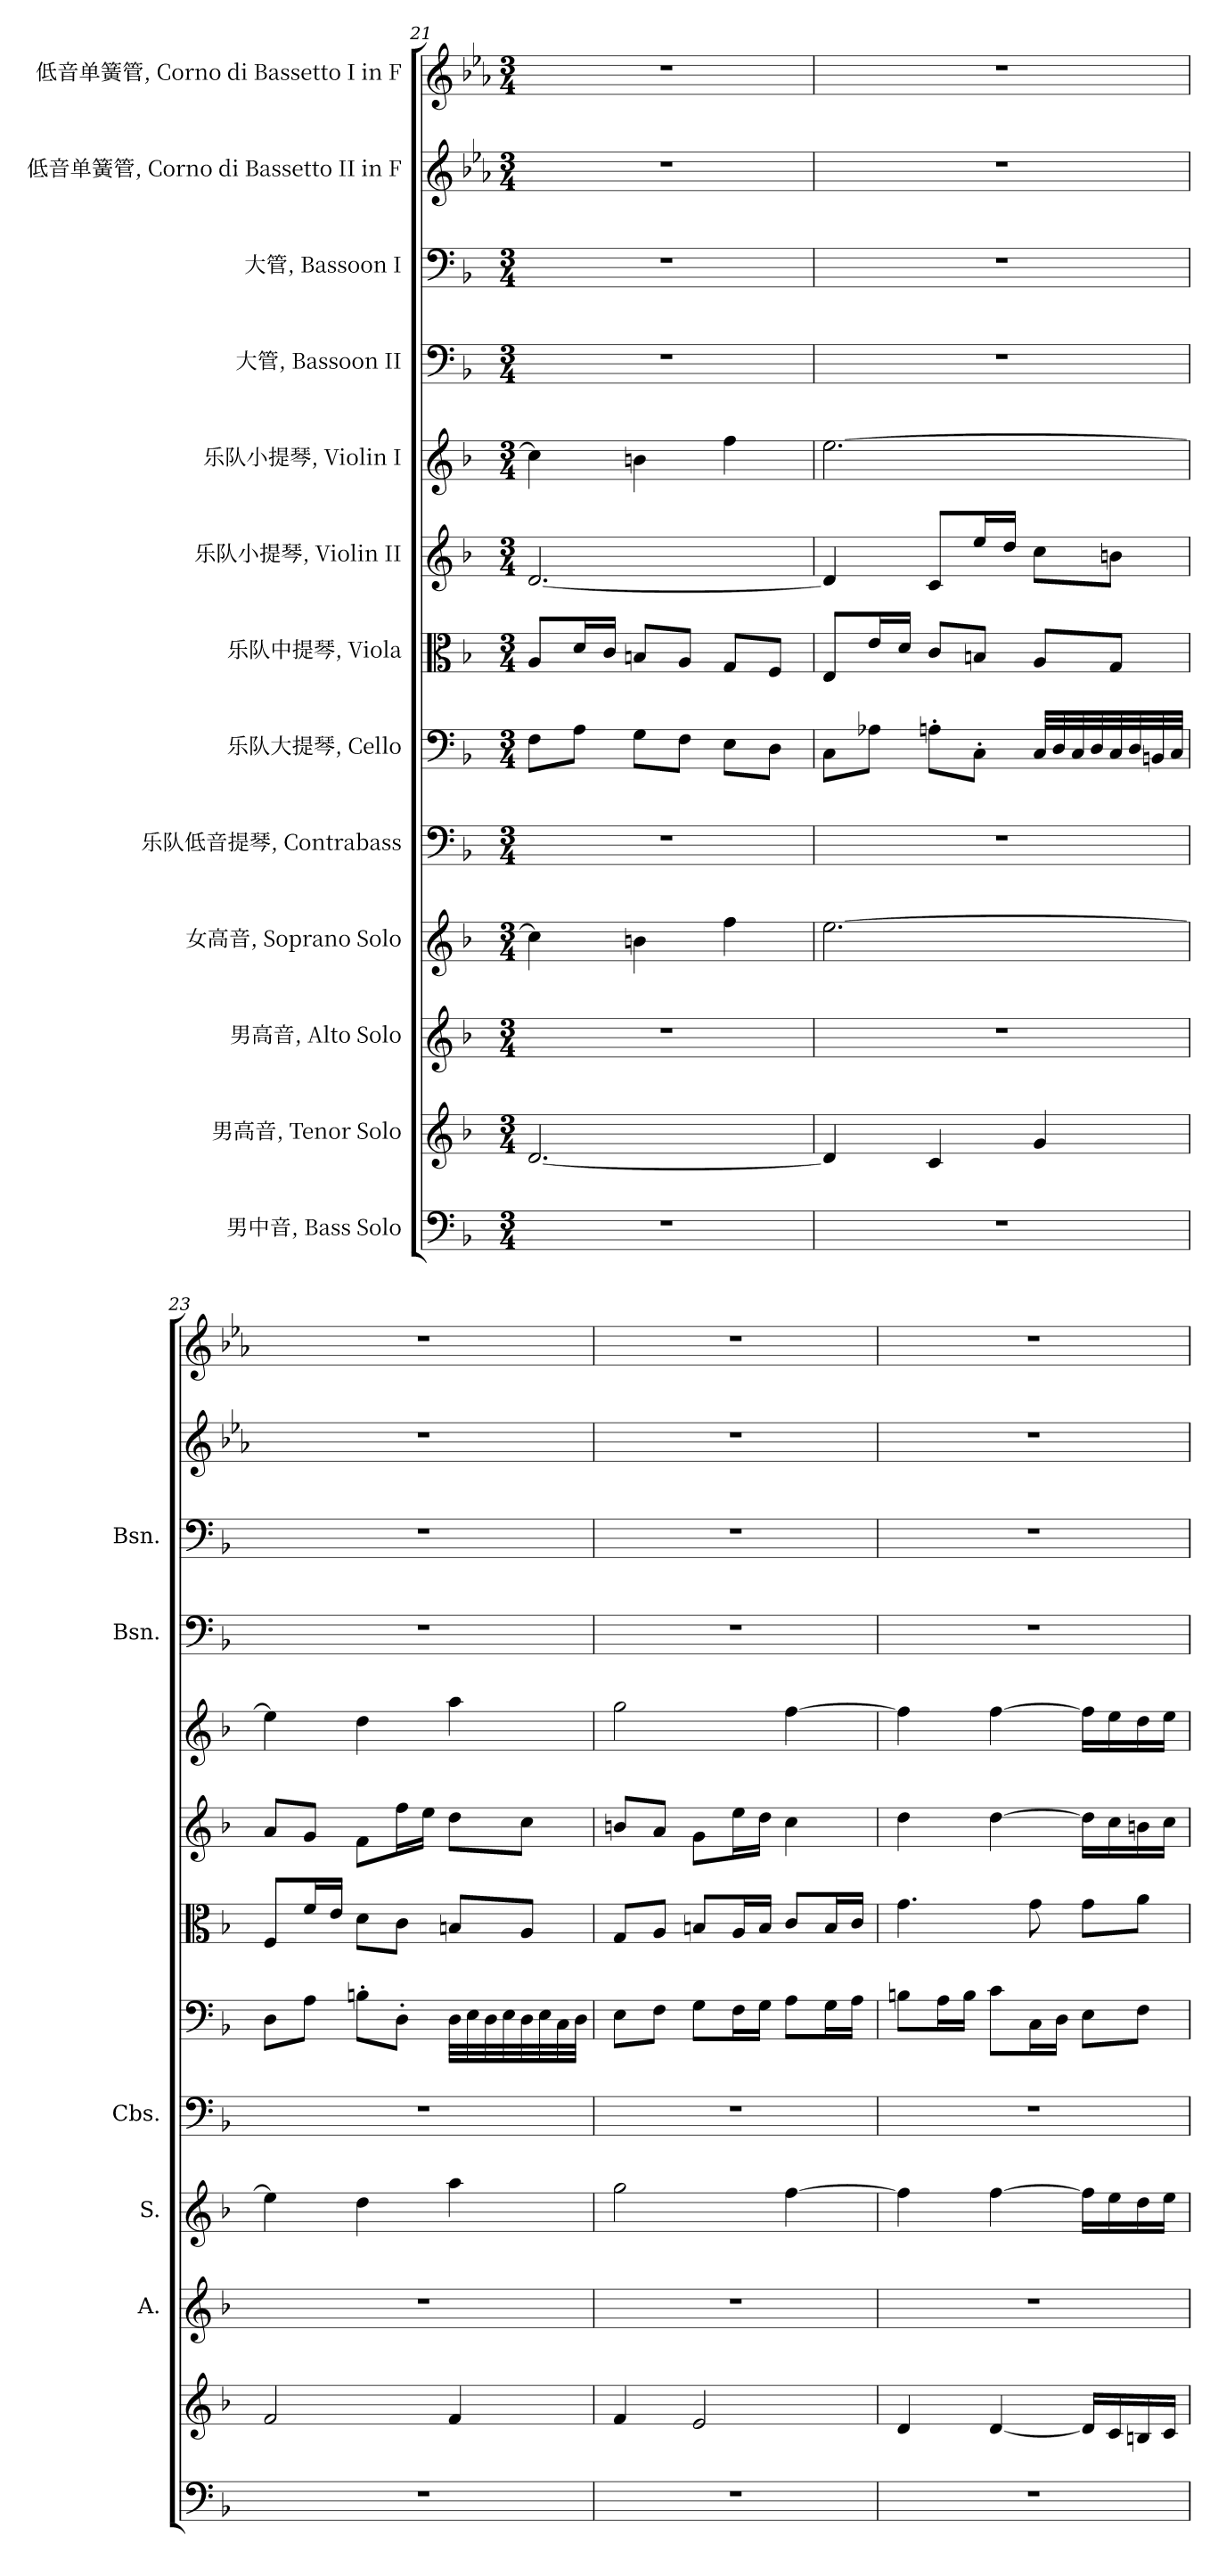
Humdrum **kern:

**kern	**kern	**kern	**kern	**kern	**kern	**kern	**kern	**kern	**kern	**kern	**kern	**kern
*part13	*part12	*part11	*part10	*part9	*part8	*part7	*part6	*part5	*part4	*part3	*part2	*part1
*staff13	*staff12	*staff11	*staff10	*staff9	*staff8	*staff7	*staff6	*staff5	*staff4	*staff3	*staff2	*staff1
*I"男中音, Bass Solo	*I"男高音, Tenor Solo	*I"男高音, Alto Solo	*I"女高音, Soprano Solo	*I"乐队低音提琴, Contrabass	*I"乐队大提琴, Cello	*I"乐队中提琴, Viola	*I"乐队小提琴, Violin II	*I"乐队小提琴, Violin I	*I"大管, Bassoon II	*I"大管, Bassoon I	*I"低音单簧管, Corno di Bassetto II in F	*I"低音单簧管, Corno di Bassetto I  in F
*	*	*I'A.	*I'S.	*I'Cbs.	*	*	*	*	*I'Bsn.	*I'Bsn.	*	*
*clefF4	*clefG2	*clefG2	*clefG2	*clefF4	*clefF4	*clefC3	*clefG2	*clefG2	*clefF4	*clefF4	*clefG2	*clefG2
*	*	*	*	*ITrd7c12	*	*	*	*	*	*	*ITrd8c14	*ITrd8c14
*k[b-]	*k[b-]	*k[b-]	*k[b-]	*k[b-]	*k[b-]	*k[b-]	*k[b-]	*k[b-]	*k[b-]	*k[b-]	*k[b-e-a-]	*k[b-e-a-]
*M3/4	*M3/4	*M3/4	*M3/4	*M3/4	*M3/4	*M3/4	*M3/4	*M3/4	*M3/4	*M3/4	*M3/4	*M3/4
=21	=21	=21	=21	=21	=21	=21	=21	=21	=21	=21	=21	=21
2.r	[2.d/	2.r	4cc\]	2.r	8F\L	8A/L	[2.d/	4cc\]	2.r	2.r	2.r	2.r
.	.	.	.	.	8A\J	16d/L	.	.	.	.	.	.
.	.	.	.	.	.	16c/JJ	.	.	.	.	.	.
.	.	.	4bn\	.	8G\L	8Bn/L	.	4bn\	.	.	.	.
.	.	.	.	.	8F\J	8A/J	.	.	.	.	.	.
.	.	.	4ff\	.	8E\L	8G/L	.	4ff\	.	.	.	.
.	.	.	.	.	8D\J	8F/J	.	.	.	.	.	.
!!LO:PB:g=z
=22	=22	=22	=22	=22	=22	=22	=22	=22	=22	=22	=22	=22
2.r	4d/]	2.r	[2.ee\	2.r	8C\L	8E/L	4d/]	[2.ee\	2.r	2.r	2.r	2.r
.	.	.	.	.	8A-X\J	16e/L	.	.	.	.	.	.
.	.	.	.	.	.	16d/JJ	.	.	.	.	.	.
.	4c/	.	.	.	8An'\L	8c/L	8c/L	.	.	.	.	.
.	.	.	.	.	8C'\J	8Bn/J	16ee/L	.	.	.	.	.
.	.	.	.	.	.	.	16dd/JJ	.	.	.	.	.
.	4g/	.	.	.	32C/LLL	8A/L	8cc\L	.	.	.	.	.
.	.	.	.	.	32D/	.	.	.	.	.	.	.
.	.	.	.	.	32C/	.	.	.	.	.	.	.
.	.	.	.	.	32D/	.	.	.	.	.	.	.
.	.	.	.	.	32C/	8G/J	8bn\J	.	.	.	.	.
.	.	.	.	.	32D/	.	.	.	.	.	.	.
.	.	.	.	.	32BBn/	.	.	.	.	.	.	.
.	.	.	.	.	32C/JJJ	.	.	.	.	.	.	.
=23	=23	=23	=23	=23	=23	=23	=23	=23	=23	=23	=23	=23
2.r	2f/	2.r	4ee\]	2.r	8D\L	8F/L	8a/L	4ee\]	2.r	2.r	2.r	2.r
.	.	.	.	.	8A\J	16f/L	8g/J	.	.	.	.	.
.	.	.	.	.	.	16e/JJ	.	.	.	.	.	.
.	.	.	4dd\	.	8Bn'\L	8d\L	8f\L	4dd\	.	.	.	.
.	.	.	.	.	8D'\J	8c\J	16ff\L	.	.	.	.	.
.	.	.	.	.	.	.	16ee\JJ	.	.	.	.	.
.	4f/	.	4aa\	.	32D\LLL	8Bn/L	8dd\L	4aa\	.	.	.	.
.	.	.	.	.	32E\	.	.	.	.	.	.	.
.	.	.	.	.	32D\	.	.	.	.	.	.	.
.	.	.	.	.	32E\	.	.	.	.	.	.	.
.	.	.	.	.	32D\	8A/J	8cc\J	.	.	.	.	.
.	.	.	.	.	32E\	.	.	.	.	.	.	.
.	.	.	.	.	32C\	.	.	.	.	.	.	.
.	.	.	.	.	32D\JJJ	.	.	.	.	.	.	.
=24	=24	=24	=24	=24	=24	=24	=24	=24	=24	=24	=24	=24
2.r	4f/	2.r	2gg\	2.r	8E\L	8G/L	8bn/L	2gg\	2.r	2.r	2.r	2.r
.	.	.	.	.	8F\J	8A/J	8a/J	.	.	.	.	.
.	2e/	.	.	.	8G\L	8Bn/L	8g\L	.	.	.	.	.
.	.	.	.	.	16F\L	16A/L	16ee\L	.	.	.	.	.
.	.	.	.	.	16G\JJ	16B/JJ	16dd\JJ	.	.	.	.	.
.	.	.	[4ff\	.	8A\L	8c/L	4cc\	[4ff\	.	.	.	.
.	.	.	.	.	16G\L	16B/L	.	.	.	.	.	.
.	.	.	.	.	16A\JJ	16c/JJ	.	.	.	.	.	.
!!LO:PB:g=z
=25	=25	=25	=25	=25	=25	=25	=25	=25	=25	=25	=25	=25
2.r	4d/	2.r	4ff\]	2.r	8Bn\L	4.g\	4dd\	4ff\]	2.r	2.r	2.r	2.r
.	.	.	.	.	16A\L	.	.	.	.	.	.	.
.	.	.	.	.	16B\JJ	.	.	.	.	.	.	.
.	[4d/	.	[4ff\	.	8c\L	.	[4dd\	[4ff\	.	.	.	.
.	.	.	.	.	16C\L	8g\	.	.	.	.	.	.
.	.	.	.	.	16D\JJ	.	.	.	.	.	.	.
.	16d/LL]	.	16ff\LL]	.	8E\L	8g\L	16dd\LL]	16ff\LL]	.	.	.	.
.	16c/	.	16ee\	.	.	.	16cc\	16ee\	.	.	.	.
.	16Bn/	.	16dd\	.	8F\J	8a\J	16bn\	16dd\	.	.	.	.
.	16c/JJ	.	16ee\JJ	.	.	.	16cc\JJ	16ee\JJ	.	.	.	.
=	=	=	=	=	=	=	=	=	=	=	=	=
*-	*-	*-	*-	*-	*-	*-	*-	*-	*-	*-	*-	*-
